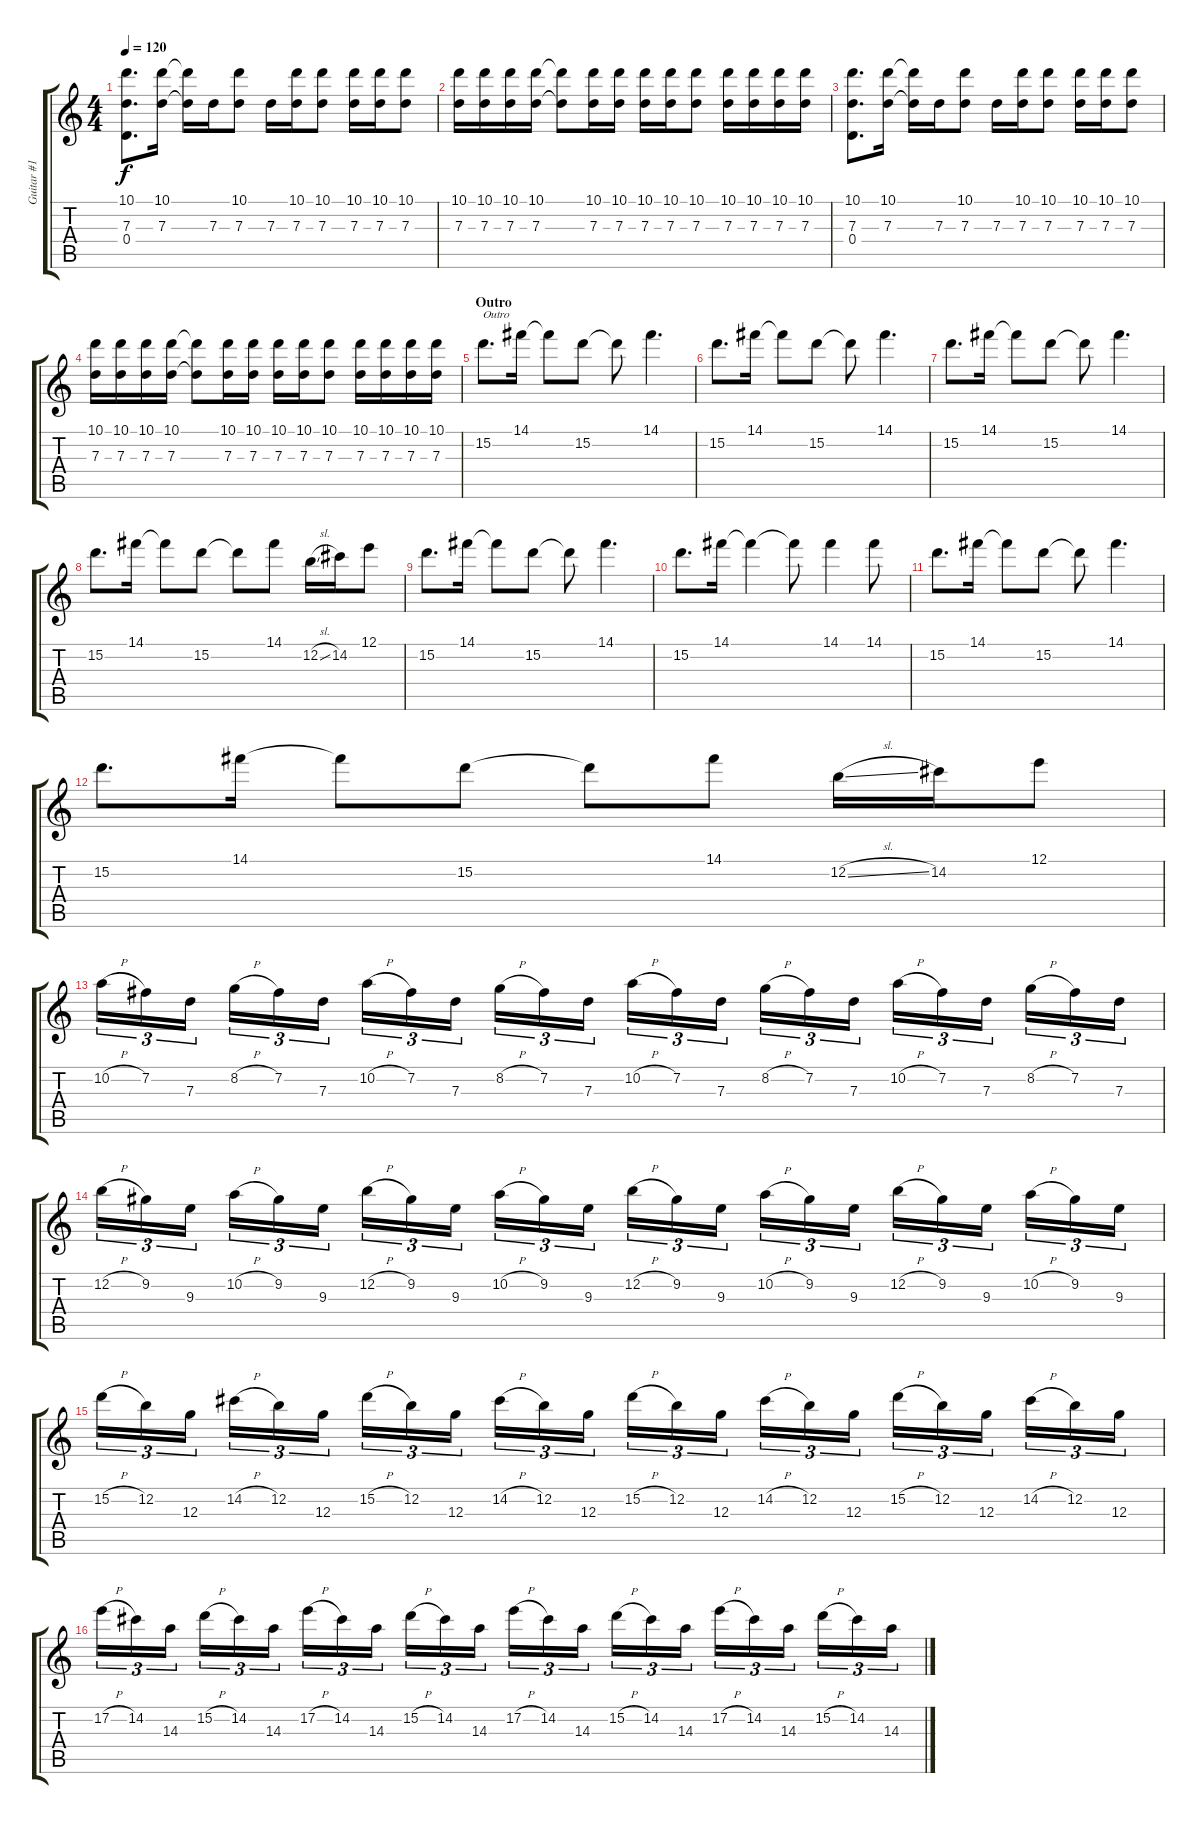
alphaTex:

\track ("Guitar #1" "Guitar #1") {instrument electricguitarclean}
\staff {score tabs}
\tuning (E4 B3 G3 D3 A2 E2) {hide}
\ts (4 4)
\tempo 120
\clef g2
\ks c
(10.1 7.3 0.4).8{d dy f} (10.1 7.3).16 (10.1{t} 7.3{t}).16 7.3.16 (10.1 7.3).8 7.3.16 (10.1 7.3).16 (10.1 7.3).8 (10.1 7.3).16 (10.1 7.3).16 (10.1 7.3).8 |
(10.1 7.3).16 (10.1 7.3).16 (10.1 7.3).16 (10.1 7.3).16 (10.1{t} 7.3{t}).8 (10.1 7.3).16 (10.1 7.3).16 (10.1 7.3).16 (10.1 7.3).16 (10.1 7.3).8 (10.1 7.3).16 (10.1 7.3).16 (10.1 7.3).16 (10.1 7.3).16 |
(10.1 7.3 0.4).8{d} (10.1 7.3).16 (10.1{t} 7.3{t}).16 7.3.16 (10.1 7.3).8 7.3.16 (10.1 7.3).16 (10.1 7.3).8 (10.1 7.3).16 (10.1 7.3).16 (10.1 7.3).8 |
(10.1 7.3).16 (10.1 7.3).16 (10.1 7.3).16 (10.1 7.3).16 (10.1{t} 7.3{t}).8 (10.1 7.3).16 (10.1 7.3).16 (10.1 7.3).16 (10.1 7.3).16 (10.1 7.3).8 (10.1 7.3).16 (10.1 7.3).16 (10.1 7.3).16 (10.1 7.3).16 |
\section ("" "Outro")
15.2.8{d txt "Outro"} 14.1.16 14.1{t}.8 15.2.8 15.2{t}.8 14.1.4{d} |
15.2.8{d} 14.1.16 14.1{t}.8 15.2.8 15.2{t}.8 14.1.4{d} |
15.2.8{d} 14.1.16 14.1{t}.8 15.2.8 15.2{t}.8 14.1.4{d} |
15.2.8{d} 14.1.16 14.1{t}.8 15.2.8 15.2{t}.8 14.1.8 12.2{sl}.16 14.2.16 12.1.8 |
15.2.8{d} 14.1.16 14.1{t}.8 15.2.8 15.2{t}.8 14.1.4{d} |
15.2.8{d} 14.1.16 14.1{t}.4 14.1{t}.8 14.1.4 14.1.8 |
15.2.8{d} 14.1.16 14.1{t}.8 15.2.8 15.2{t}.8 14.1.4{d} |
15.2.8{d} 14.1.16 14.1{t}.8 15.2.8 15.2{t}.8 14.1.8 12.2{sl}.16 14.2.16 12.1.8 |
10.2{h}.16{tu (3 2)} 7.2.16{tu (3 2)} 7.3.16{tu (3 2) beam splitsecondary} 8.2{h}.16{tu (3 2)} 7.2.16{tu (3 2)} 7.3.16{tu (3 2)} 10.2{h}.16{tu (3 2)} 7.2.16{tu (3 2)} 7.3.16{tu (3 2) beam splitsecondary} 8.2{h}.16{tu (3 2)} 7.2.16{tu (3 2)} 7.3.16{tu (3 2)} 10.2{h}.16{tu (3 2)} 7.2.16{tu (3 2)} 7.3.16{tu (3 2) beam splitsecondary} 8.2{h}.16{tu (3 2)} 7.2.16{tu (3 2)} 7.3.16{tu (3 2)} 10.2{h}.16{tu (3 2)} 7.2.16{tu (3 2)} 7.3.16{tu (3 2) beam splitsecondary} 8.2{h}.16{tu (3 2)} 7.2.16{tu (3 2)} 7.3.16{tu (3 2)} |
12.2{h}.16{tu (3 2)} 9.2.16{tu (3 2)} 9.3.16{tu (3 2) beam splitsecondary} 10.2{h}.16{tu (3 2)} 9.2.16{tu (3 2)} 9.3.16{tu (3 2)} 12.2{h}.16{tu (3 2)} 9.2.16{tu (3 2)} 9.3.16{tu (3 2) beam splitsecondary} 10.2{h}.16{tu (3 2)} 9.2.16{tu (3 2)} 9.3.16{tu (3 2)} 12.2{h}.16{tu (3 2)} 9.2.16{tu (3 2)} 9.3.16{tu (3 2) beam splitsecondary} 10.2{h}.16{tu (3 2)} 9.2.16{tu (3 2)} 9.3.16{tu (3 2)} 12.2{h}.16{tu (3 2)} 9.2.16{tu (3 2)} 9.3.16{tu (3 2) beam splitsecondary} 10.2{h}.16{tu (3 2)} 9.2.16{tu (3 2)} 9.3.16{tu (3 2)} |
15.2{h}.16{tu (3 2)} 12.2.16{tu (3 2)} 12.3.16{tu (3 2) beam splitsecondary} 14.2{h}.16{tu (3 2)} 12.2.16{tu (3 2)} 12.3.16{tu (3 2)} 15.2{h}.16{tu (3 2)} 12.2.16{tu (3 2)} 12.3.16{tu (3 2) beam splitsecondary} 14.2{h}.16{tu (3 2)} 12.2.16{tu (3 2)} 12.3.16{tu (3 2)} 15.2{h}.16{tu (3 2)} 12.2.16{tu (3 2)} 12.3.16{tu (3 2) beam splitsecondary} 14.2{h}.16{tu (3 2)} 12.2.16{tu (3 2)} 12.3.16{tu (3 2)} 15.2{h}.16{tu (3 2)} 12.2.16{tu (3 2)} 12.3.16{tu (3 2) beam splitsecondary} 14.2{h}.16{tu (3 2)} 12.2.16{tu (3 2)} 12.3.16{tu (3 2)} |
17.2{h}.16{tu (3 2)} 14.2.16{tu (3 2)} 14.3.16{tu (3 2) beam splitsecondary} 15.2{h}.16{tu (3 2)} 14.2.16{tu (3 2)} 14.3.16{tu (3 2)} 17.2{h}.16{tu (3 2)} 14.2.16{tu (3 2)} 14.3.16{tu (3 2) beam splitsecondary} 15.2{h}.16{tu (3 2)} 14.2.16{tu (3 2)} 14.3.16{tu (3 2)} 17.2{h}.16{tu (3 2)} 14.2.16{tu (3 2)} 14.3.16{tu (3 2) beam splitsecondary} 15.2{h}.16{tu (3 2)} 14.2.16{tu (3 2)} 14.3.16{tu (3 2)} 17.2{h}.16{tu (3 2)} 14.2.16{tu (3 2)} 14.3.16{tu (3 2) beam splitsecondary} 15.2{h}.16{tu (3 2)} 14.2.16{tu (3 2)} 14.3.16{tu (3 2)}
